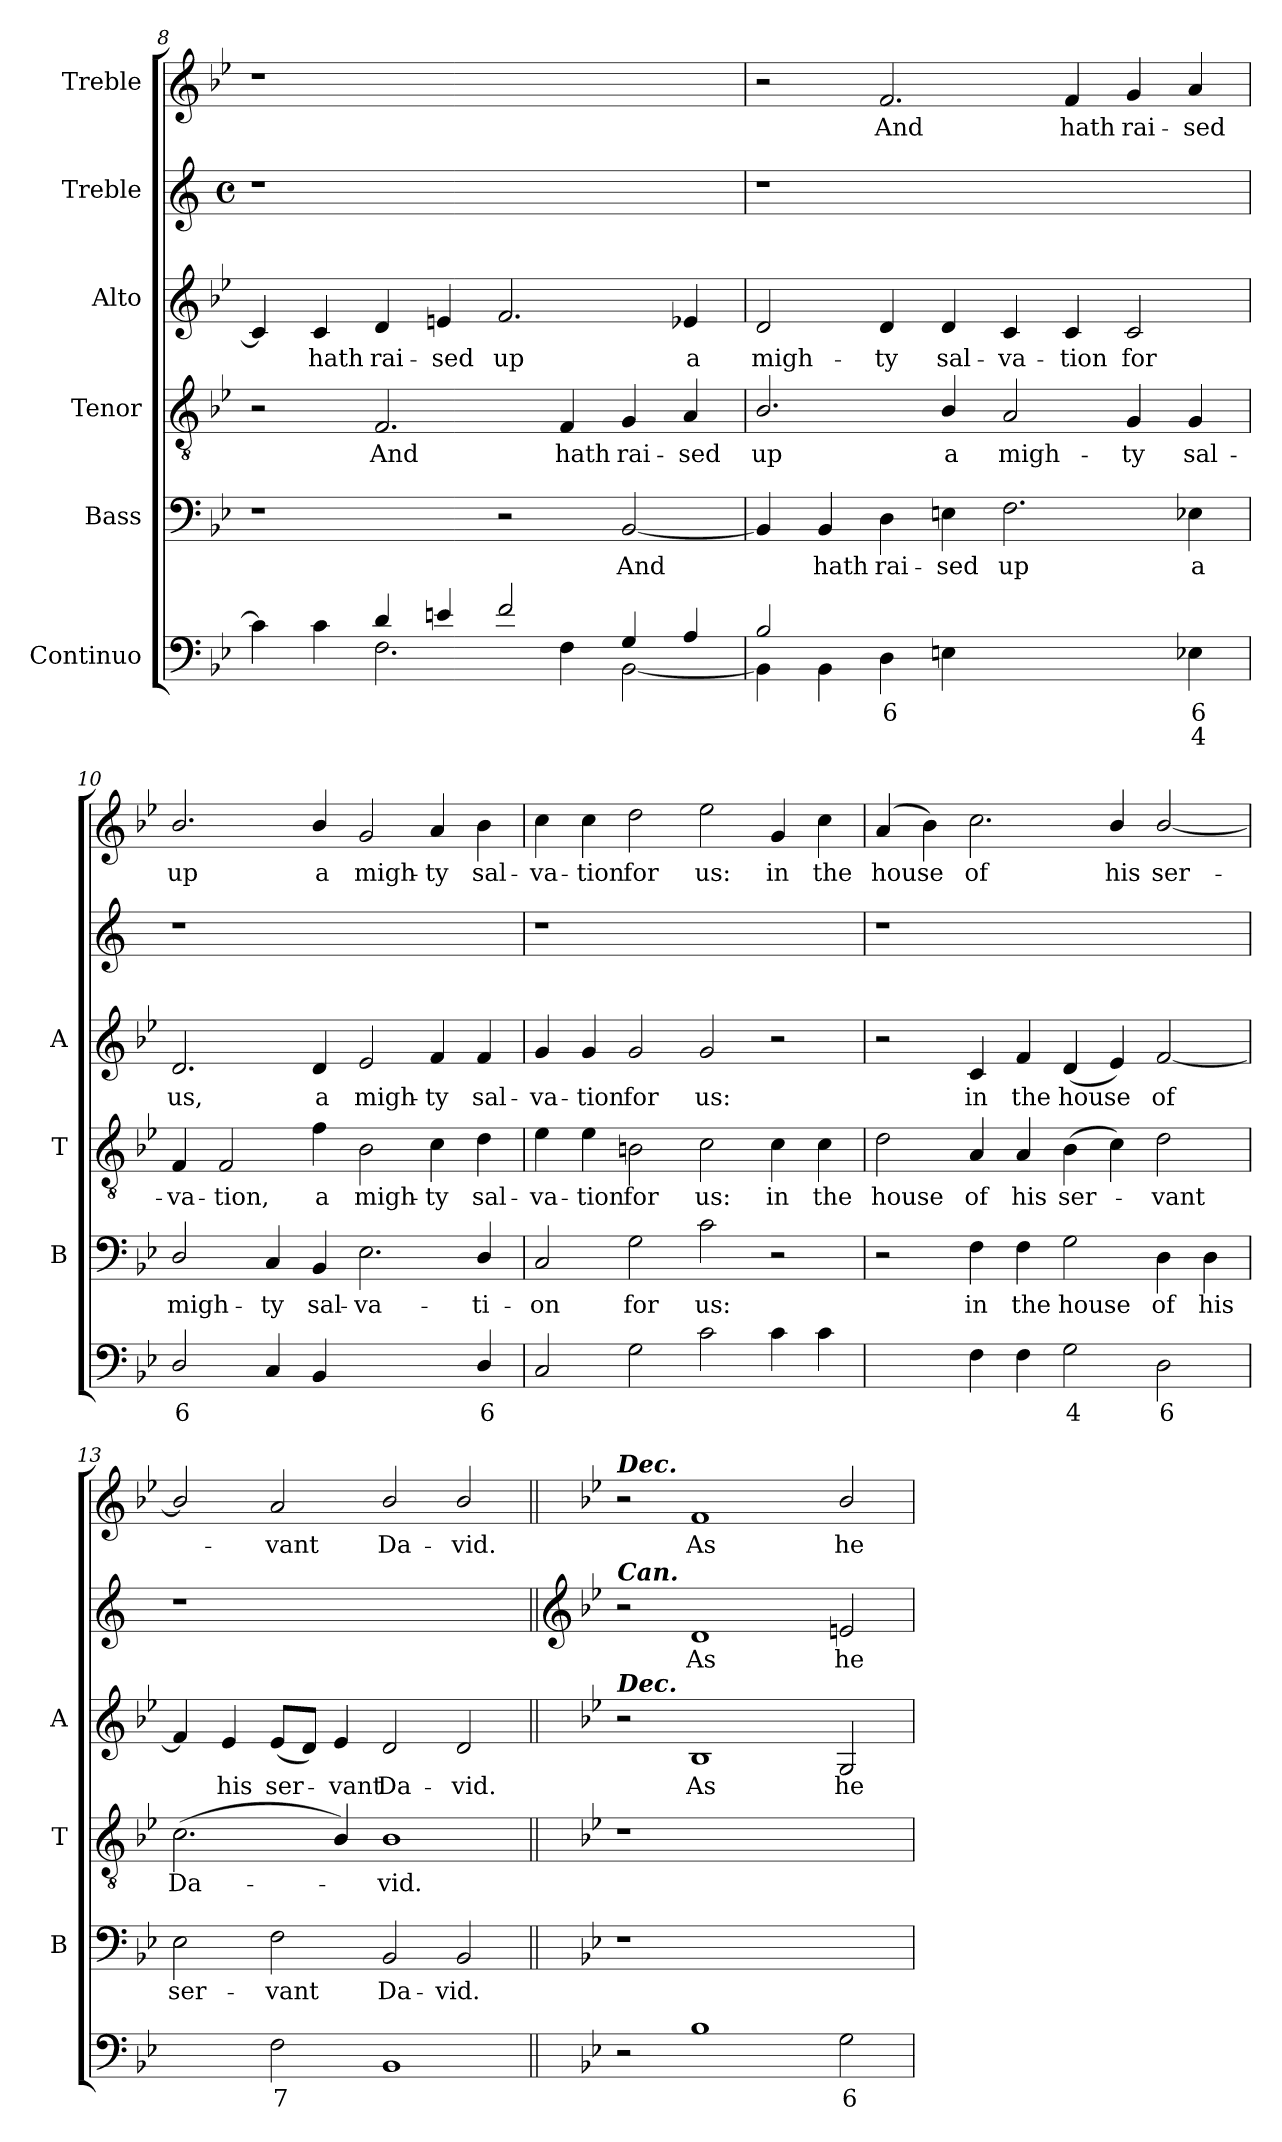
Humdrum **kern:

**kern	**text	**text	**text	**kern	**text	**kern	**text	**kern	**text	**kern	**text	**kern	**text
*part6	*part6	*part6	*part6	*part5	*part5	*part4	*part4	*part3	*part3	*part2	*part2	*part1	*part1
*staff6	*staff6	*staff6	*staff6	*staff5	*staff5	*staff4	*staff4	*staff3	*staff3	*staff2	*staff2	*staff1	*staff1
*I"Continuo	*	*	*	*I"Bass	*	*I"Tenor	*	*I"Alto	*	*I"Treble	*	*I"Treble	*
*	*	*	*	*I'B	*	*I'T	*	*I'A	*	*	*	*	*
*clefF4	*	*	*	*clefF4	*	*clefGv2	*	*clefG2	*	*clefG2	*	*clefG2	*
*k[b-e-]	*	*	*	*k[b-e-]	*	*k[b-e-]	*	*k[b-e-]	*	*k[]	*	*k[b-e-]	*
*B-:	*	*	*	*B-:	*	*B-:	*	*B-:	*	*	*	*B-:	*
*	*	*	*	*	*	*	*	*	*	*M4/4	*	*	*
*	*	*	*	*	*	*	*	*	*	*met(c)	*	*	*
=8	=8	=8	=8	=8	=8	=8	=8	=8	=8	=8	=8	=8	=8
*^	*	*	*	*	*	*	*	*	*	*	*	*	*
4c\]	2ryy	.	.	.	1r	.	2r	.	4c/]	.	1r	.	1r	.
!	!	!	!	!	!	!	!	!	!	!LO:LY:b	!	!	!	!
4c\	.	.	.	.	.	.	.	.	4c/	hath	.	.	.	.
!	!	!	!	!	!	!	!	!LO:LY:b	!	!LO:LY:b	!	!	!	!
4d/	2.F\	.	.	.	.	.	2.F/	And	4d/	rai-	.	.	.	.
!	!	!	!	!	!	!	!	!	!	!LO:LY:b	!	!	!	!
4en/	.	.	.	.	.	.	.	.	4en/	-sed	.	.	.	.
!	!	!	!	!	!	!	!	!	!	!LO:LY:b	!	!	!	!
2f/	.	.	.	.	2r	.	.	.	2.f/	up	1ryy	.	1ryy	.
!	!	!	!	!	!	!	!	!LO:LY:b	!	!	!	!	!	!
.	4F\	.	.	.	.	.	4F/	hath	.	.	.	.	.	.
!	!	!	!	!	!	!LO:LY:b	!	!LO:LY:b	!	!	!	!	!	!
4G/	[2BB-\	.	.	.	[2BB-/	And	4G/	rai-	.	.	.	.	.	.
!	!	!	!	!	!	!	!	!LO:LY:b	!	!LO:LY:b	!	!	!	!
4A/	.	.	.	.	.	.	4A/	-sed	4e-X/	a	.	.	.	.
!!LO:PB:g=z
=9	=9	=9	=9	=9	=9	=9	=9	=9	=9	=9	=9	=9	=9	=9
!	!	!	!	!	!	!	!	!LO:LY:b	!	!LO:LY:b	!	!	!	!
2B-/	4BB-\]	.	.	.	4BB-/]	.	2.B-/	up	2d/	migh-	1r	.	2r	.
!	!	!	!	!	!	!LO:LY:b	!	!	!	!	!	!	!	!
.	4BB-\	.	.	.	4BB-/	hath	.	.	.	.	.	.	.	.
!	!	!LO:LY:b	!	!	!	!LO:LY:b	!	!	!	!LO:LY:b	!	!	!	!LO:LY:b
1.ryy	4D\	6	.	.	4D\	rai-	.	.	4d/	-ty	.	.	2.f/	And
!	!	!	!	!	!	!LO:LY:b	!	!LO:LY:b	!	!LO:LY:b	!	!	!	!
.	4En\	.	.	.	4En\	-sed	4B-/	a	4d/	sal-	.	.	.	.
!	!	!	!	!	!	!LO:LY:b	!	!LO:LY:b	!	!LO:LY:b	!	!	!	!
.	[2F\yy	.	.	.	2.F\	up	2A/	migh-	4c/	-va-	1ryy	.	.	.
!	!	!	!	!	!	!	!	!	!	!LO:LY:b	!	!	!	!LO:LY:b
.	.	.	.	.	.	.	.	.	4c/	-tion	.	.	4f/	hath
!	!	!LO:LY:b	!LO:LY:b	!	!	!	!	!LO:LY:b	!	!LO:LY:b	!	!	!	!LO:LY:b
.	4F\yy]	2	5	.	.	.	4G/	-ty	2c/	for	.	.	4g/	rai-
!	!	!LO:LY:b	!LO:LY:b	!	!	!LO:LY:b	!	!LO:LY:b	!	!	!	!	!	!LO:LY:b
.	4E-X\	6	4	.	4E-X\	a	4G/	sal-	.	.	.	.	4a/	-sed
!!LO:LB:g=z
=10	=10	=10	=10	=10	=10	=10	=10	=10	=10	=10	=10	=10	=10	=10
!	!	!LO:LY:b	!	!	!	!LO:LY:b	!	!LO:LY:b	!	!LO:LY:b	!	!	!	!LO:LY:b
*v	*v	*	*	*	*	*	*	*	*	*	*	*	*	*
2D/	6	.	.	2D/	migh-	4F/	-va-	2.d/	us,	1r	.	2.b-/	up
!	!	!	!	!	!	!	!LO:LY:b	!	!	!	!	!	!
.	.	.	.	.	.	2F/	-tion,	.	.	.	.	.	.
!	!	!	!	!	!LO:LY:b	!	!	!	!	!	!	!	!
4C/	.	.	.	4C/	-ty	.	.	.	.	.	.	.	.
!	!	!	!	!	!LO:LY:b	!	!LO:LY:b	!	!LO:LY:b	!	!	!	!LO:LY:b
4BB-/	.	.	.	4BB-/	sal-	4f\	a	4d/	a	.	.	4b-/	a
!	!LO:LY:b	!	!	!	!LO:LY:b	!	!LO:LY:b	!	!LO:LY:b	!	!	!	!LO:LY:b
[2E-\yy	5	.	.	2.E-\	-va-	2B-\	migh-	2e-/	migh-	1ryy	.	2g/	migh-
!	!LO:LY:b	!LO:LY:b	!	!	!	!	!LO:LY:b	!	!LO:LY:b	!	!	!	!LO:LY:b
4E-\yy]	4	2	.	.	.	4c\	-ty	4f/	-ty	.	.	4a/	-ty
!	!LO:LY:b	!	!	!	!LO:LY:b	!	!LO:LY:b	!	!LO:LY:b	!	!	!	!LO:LY:b
4D/	6	.	.	4D/	-ti-	4d\	sal-	4f/	sal-	.	.	4b-\	sal-
=11	=11	=11	=11	=11	=11	=11	=11	=11	=11	=11	=11	=11	=11
!	!	!	!	!	!LO:LY:b	!	!LO:LY:b	!	!LO:LY:b	!	!	!	!LO:LY:b
2C/	.	.	.	2C/	-on	4e-\	-va-	4g/	-va-	1r	.	4cc\	-va-
!	!	!	!	!	!	!	!LO:LY:b	!	!LO:LY:b	!	!	!	!LO:LY:b
.	.	.	.	.	.	4e-\	-tion	4g/	-tion	.	.	4cc\	-tion
!	!	!	!	!	!LO:LY:b	!	!LO:LY:b	!	!LO:LY:b	!	!	!	!LO:LY:b
2G\	.	.	.	2G\	for	2Bn\	for	2g/	for	.	.	2dd\	for
!	!	!	!	!	!LO:LY:b	!	!LO:LY:b	!	!LO:LY:b	!	!	!	!LO:LY:b
2c\	.	.	.	2c\	us:	2c\	us:	2g/	us:	1ryy	.	2ee-\	us:
!	!	!	!	!	!	!	!LO:LY:b	!	!	!	!	!	!LO:LY:b
4c\	.	.	.	2r	.	4c\	in	2r	.	.	.	4g/	in
!	!	!	!	!	!	!	!LO:LY:b	!	!	!	!	!	!LO:LY:b
4c\	.	.	.	.	.	4c\	the	.	.	.	.	4cc\	the
=12	=12	=12	=12	=12	=12	=12	=12	=12	=12	=12	=12	=12	=12
!	!LO:LY:b	!	!	!	!	!	!LO:LY:b	!	!	!	!	!	!LO:LY:b
[4d\yy	5	.	.	2r	.	2d\	house	2r	.	1r	.	(<4a/	house
!	!LO:LY:b	!	!	!	!	!	!	!	!	!	!	!	!
4d\yy]	6	.	.	.	.	.	.	.	.	.	.	4b-\)	.
!	!	!	!	!	!LO:LY:b	!	!LO:LY:b	!	!LO:LY:b	!	!	!	!LO:LY:b
4F\	.	.	.	4F\	in	4A/	of	4c/	in	.	.	2.cc\	of
!	!	!	!	!	!LO:LY:b	!	!LO:LY:b	!	!LO:LY:b	!	!	!	!
4F\	.	.	.	4F\	the	4A/	his	4f/	the	.	.	.	.
!	!LO:LY:b	!	!	!	!LO:LY:b	!	!LO:LY:b	!	!LO:LY:b	!	!	!	!
2G\	4	.	.	2G\	house	(>4B-\	ser-	(<4d/	house	1ryy	.	.	.
!	!	!	!	!	!	!	!	!	!	!	!	!	!LO:LY:b
.	.	.	.	.	.	4c\)	.	4e-/)	.	.	.	4b-/	his
!	!LO:LY:b	!	!	!	!LO:LY:b	!	!LO:LY:b	!	!LO:LY:b	!	!	!	!LO:LY:b
2D\	6	.	.	4D\	of	2d\	vant	[2f/	of	.	.	[2b-/	ser-
!	!	!	!	!	!LO:LY:b	!	!	!	!	!	!	!	!
.	.	.	.	4D\	his	.	.	.	.	.	.	.	.
=13	=13	=13	=13	=13	=13	=13	=13	=13	=13	=13	=13	=13	=13
!	!LO:LY:b	!LO:LY:b	!LO:LY:b	!	!LO:LY:b	!	!LO:LY:b	!	!	!	!	!	!
[4E-\yy	6	5	9	2E-\	ser-	(<2.c\	Da-	4f/]	.	1r	.	2b-/]	.
!	!	!	!	!	!	!	!	!	!LO:LY:b	!	!	!	!
4E-\yy]	.	.	.	.	.	.	.	4e-/	his	.	.	.	.
!	!LO:LY:b	!	!	!	!LO:LY:b	!	!	!	!LO:LY:b	!	!	!	!LO:LY:b
2F\	7	.	.	2F\	-vant	.	.	(<8e-/L	ser-	.	.	2a/	vant
.	.	.	.	.	.	.	.	8d/J)	.	.	.	.	.
!	!	!	!	!	!	!	!	!	!LO:LY:b	!	!	!	!
.	.	.	.	.	.	4B-/)	.	4e-/	vant	.	.	.	.
!	!	!	!	!	!LO:LY:b	!	!LO:LY:b	!	!LO:LY:b	!	!	!	!LO:LY:b
1BB-	.	.	.	2BB-/	Da-	1B-	vid.	2d/	Da-	1ryy	.	2b-/	Da-
!	!	!	!	!	!LO:LY:b	!	!	!	!LO:LY:b	!	!	!	!LO:LY:b
.	.	.	.	2BB-/	-vid.	.	.	2d/	-vid.	.	.	2b-/	-vid.
!!LO:PB:g=z
=14||	=14||	=14||	=14||	=14||	=14||	=14||	=14||	=14||	=14||	=14||	=14||	=14||	=14||
*	*	*	*	*	*	*	*	*	*	*clefG2	*	*	*
*	*	*	*	*	*	*	*	*	*	*k[b-e-]	*	*	*
*	*	*	*	*	*	*	*	*	*	*B-:	*	*	*
!	!	!	!	!	!	!	!	!	!	!	!	!LO:TX:a:Bi:t=Dec.	!
!	!	!	!	!	!	!	!	!	!	!LO:TX:a:Bi:t=Can.	!	!	!
!	!	!	!	!	!	!	!	!LO:TX:a:Bi:t=Dec.	!	!	!	!	!
2r	.	.	.	1r	.	1r	.	2r	.	2r	.	2r	.
!	!	!	!	!	!	!	!	!	!LO:LY:b	!	!LO:LY:b	!	!LO:LY:b
1B-	.	.	.	.	.	.	.	1B-	As	1d	As	1f	As
.	.	.	.	1ryy	.	1ryy	.	.	.	.	.	.	.
!	!LO:LY:b	!	!	!	!	!	!	!	!LO:LY:b	!	!LO:LY:b	!	!LO:LY:b
2G\	6	.	.	.	.	.	.	2G/	he	2en/	he	2b-/	he
=	=	=	=	=	=	=	=	=	=	=	=	=	=
*-	*-	*-	*-	*-	*-	*-	*-	*-	*-	*-	*-	*-	*-
